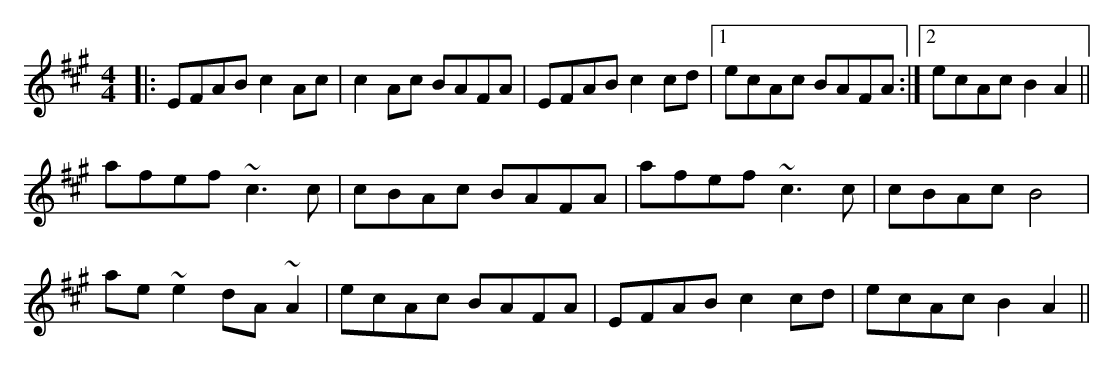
X:1
M:4/4
K:A
|:EFAB c2Ac|c2Ac BAFA|EFAB c2cd|1 ecAc BAFA:|2 ecAc B2A2||
afef ~c3c|cBAc BAFA|afef ~c3c|cBAc B4|
ae~e2 dA~A2|ecAc BAFA|EFAB c2cd|ecAc B2A2||
